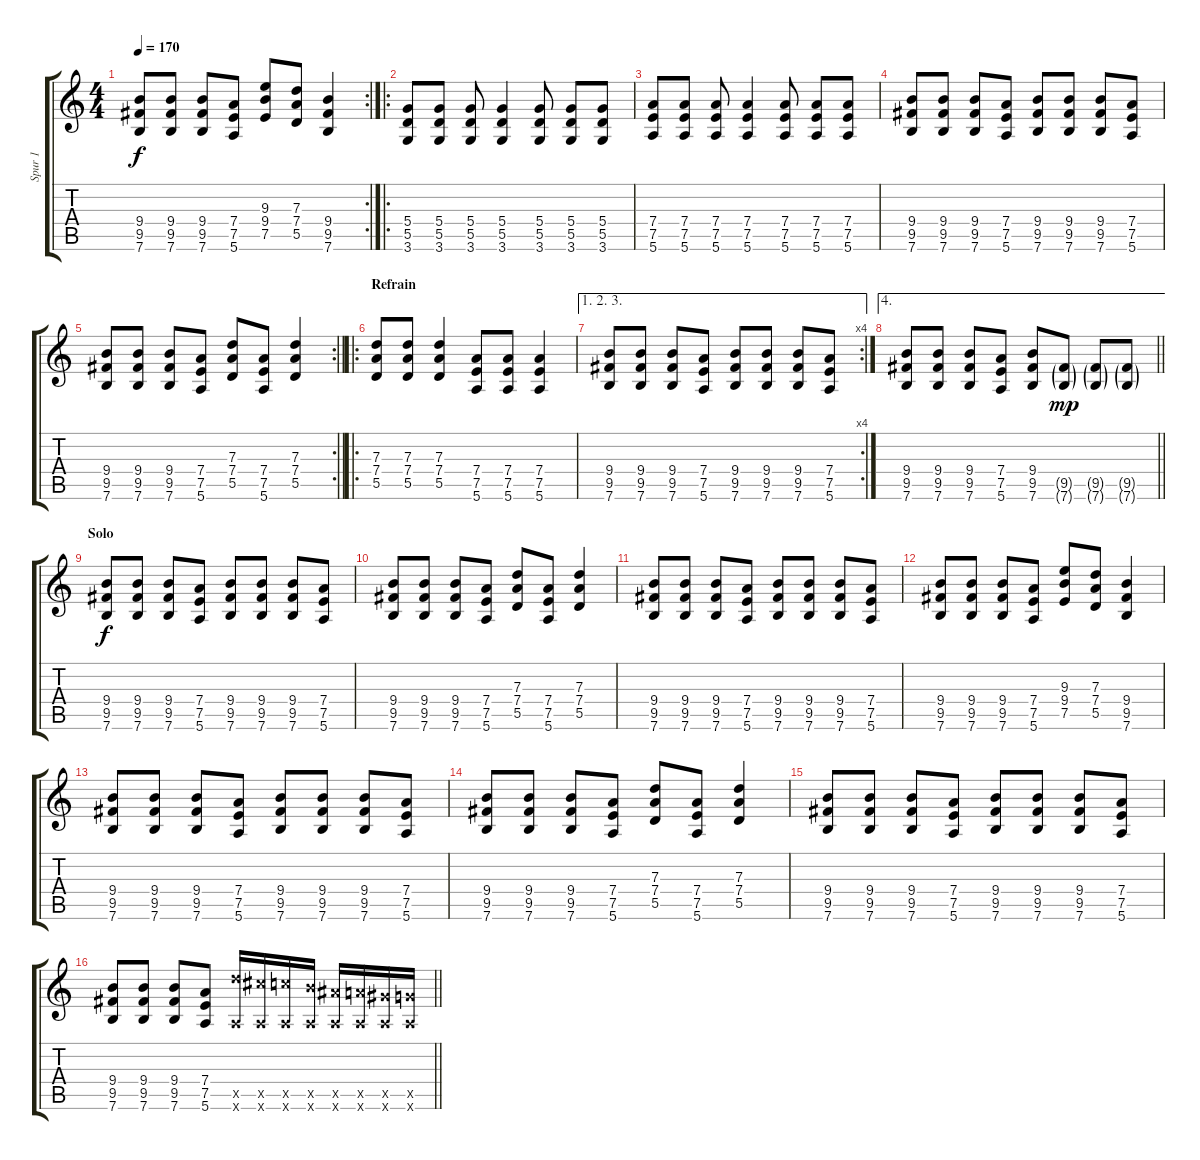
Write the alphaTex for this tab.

\track ("Spur 1" "Spur 1") {instrument distortionguitar}
\staff {score tabs}
\tuning (E4 B3 G3 D3 A2 E2) {hide}
\rc 2
\ts (4 4)
\tempo 170
\clef g2
\ks c
(9.4 9.5 7.6).8{dy f} (9.4 9.5 7.6).8 (9.4 9.5 7.6).8 (7.4 7.5 5.6).8 (9.3 9.4 7.5).8 (7.3 7.4 5.5).8 (9.4 9.5 7.6).4 |
\ro
(5.4 5.5 3.6).8 (5.4 5.5 3.6).8 (5.4 5.5 3.6).8 (5.4 5.5 3.6).4 (5.4 5.5 3.6).8 (5.4 5.5 3.6).8 (5.4 5.5 3.6).8 |
(7.4 7.5 5.6).8 (7.4 7.5 5.6).8 (7.4 7.5 5.6).8 (7.4 7.5 5.6).4 (7.4 7.5 5.6).8 (7.4 7.5 5.6).8 (7.4 7.5 5.6).8 |
(9.4 9.5 7.6).8 (9.4 9.5 7.6).8 (9.4 9.5 7.6).8 (7.4 7.5 5.6).8 (9.4 9.5 7.6).8 (9.4 9.5 7.6).8 (9.4 9.5 7.6).8 (7.4 7.5 5.6).8 |
\rc 2
\barLineRight lightlight
(9.4 9.5 7.6).8 (9.4 9.5 7.6).8 (9.4 9.5 7.6).8 (7.4 7.5 5.6).8 (7.3 7.4 5.5).8 (7.4 7.5 5.6).8 (7.3 7.4 5.5).4 |
\ro
\section ("" "Refrain")
(7.3 7.4 5.5).8 (7.3 7.4 5.5).8 (7.3 7.4 5.5).4 (7.4 7.5 5.6).8 (7.4 7.5 5.6).8 (7.4 7.5 5.6).4 |
\ae (1 2 3)
\rc 4
(9.4 9.5 7.6).8 (9.4 9.5 7.6).8 (9.4 9.5 7.6).8 (7.4 7.5 5.6).8 (9.4 9.5 7.6).8 (9.4 9.5 7.6).8 (9.4 9.5 7.6).8 (7.4 7.5 5.6).8 |
\ae 4
\barLineRight lightlight
(9.4 9.5 7.6).8 (9.4 9.5 7.6).8 (9.4 9.5 7.6).8 (7.4 7.5 5.6).8 (9.4 9.5 7.6).8 (9.5{g} 7.6{g}).8{dy mp} (9.5{g} 7.6{g}).8 (9.5{g} 7.6{g}).8 |
\section ("" "Solo")
(9.4 9.5 7.6).8{dy f} (9.4 9.5 7.6).8 (9.4 9.5 7.6).8 (7.4 7.5 5.6).8 (9.4 9.5 7.6).8 (9.4 9.5 7.6).8 (9.4 9.5 7.6).8 (7.4 7.5 5.6).8 |
(9.4 9.5 7.6).8 (9.4 9.5 7.6).8 (9.4 9.5 7.6).8 (7.4 7.5 5.6).8 (7.3 7.4 5.5).8 (7.4 7.5 5.6).8 (7.3 7.4 5.5).4 |
(9.4 9.5 7.6).8 (9.4 9.5 7.6).8 (9.4 9.5 7.6).8 (7.4 7.5 5.6).8 (9.4 9.5 7.6).8 (9.4 9.5 7.6).8 (9.4 9.5 7.6).8 (7.4 7.5 5.6).8 |
(9.4 9.5 7.6).8 (9.4 9.5 7.6).8 (9.4 9.5 7.6).8 (7.4 7.5 5.6).8 (9.3 9.4 7.5).8 (7.3 7.4 5.5).8 (9.4 9.5 7.6).4 |
(9.4 9.5 7.6).8 (9.4 9.5 7.6).8 (9.4 9.5 7.6).8 (7.4 7.5 5.6).8 (9.4 9.5 7.6).8 (9.4 9.5 7.6).8 (9.4 9.5 7.6).8 (7.4 7.5 5.6).8 |
(9.4 9.5 7.6).8 (9.4 9.5 7.6).8 (9.4 9.5 7.6).8 (7.4 7.5 5.6).8 (7.3 7.4 5.5).8 (7.4 7.5 5.6).8 (7.3 7.4 5.5).4 |
(9.4 9.5 7.6).8 (9.4 9.5 7.6).8 (9.4 9.5 7.6).8 (7.4 7.5 5.6).8 (9.4 9.5 7.6).8 (9.4 9.5 7.6).8 (9.4 9.5 7.6).8 (7.4 7.5 5.6).8 |
\barLineRight lightlight
(9.4 9.5 7.6).8 (9.4 9.5 7.6).8 (9.4 9.5 7.6).8 (7.4 7.5 5.6).8 (0.5{x} 22.6{x}).16 (0.5{x} 21.6{x}).16 (0.5{x} 20.6{x}).16 (0.5{x} 19.6{x}).16 (0.5{x} 18.6{x}).16 (0.5{x} 17.6{x}).16 (0.5{x} 16.6{x}).16 (0.5{x} 15.6{x}).16
